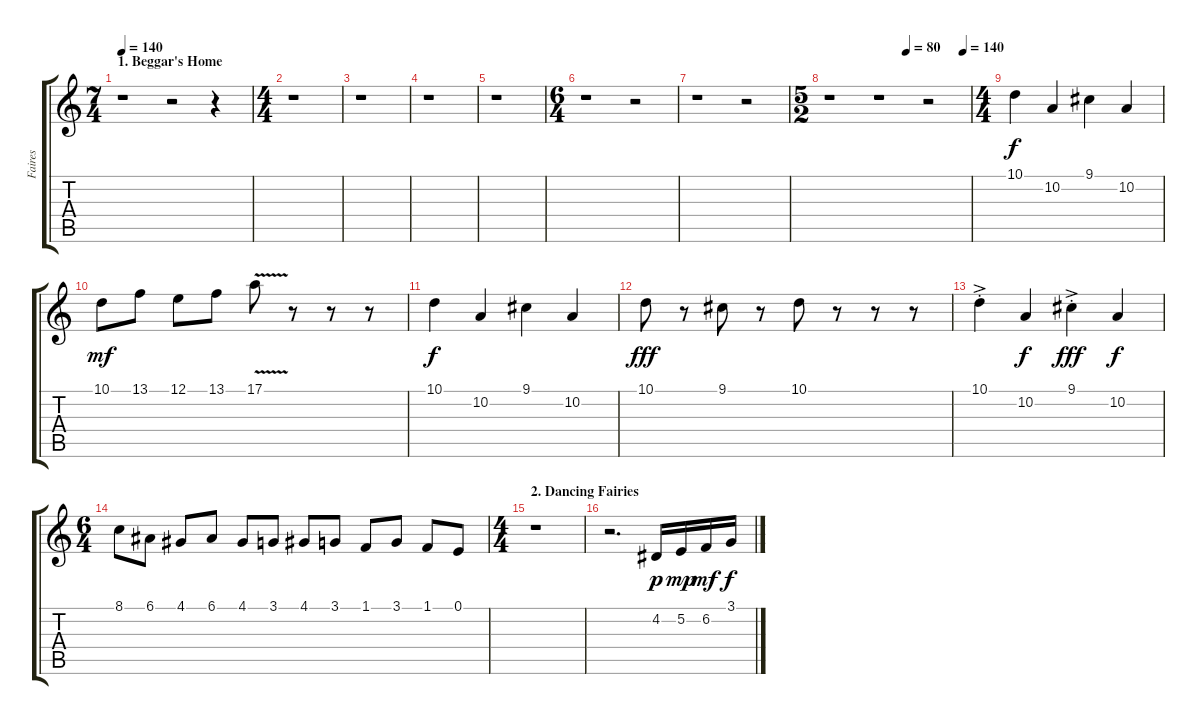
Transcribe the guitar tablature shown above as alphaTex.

\track ("Faires" "Faires") {instrument pizzicatostrings}
\staff {score tabs}
\tuning (E4 B3 G3 D3 A2 E2) {hide}
\ts (7 4)
\section ("" "1. Beggar's Home")
\tempo 140
\clef g2
\ks c
r.1{dy f instrument pizzicatostrings} r.2 r.4 |
\ts (4 4)
r.1 |
r.1 |
r.1 |
r.1 |
\ts (6 4)
r.1 r.2 |
r.1 r.2 |
\ts (5 2)
\tempo (80 0.55)
\tempo (140 0.95)
r.1 r.1 r.2 |
\ts (4 4)
10.1.4 10.2.4 9.1.4 10.2.4 |
10.1.8{dy mf} 13.1.8 12.1.8 13.1.8 17.1{v}.8 r.8 r.8 r.8 |
10.1.4{dy f} 10.2.4 9.1.4 10.2.4 |
10.1.8{dy fff} r.8 9.1.8 r.8 10.1.8 r.8 r.8 r.8 |
10.1{ac st}.4 10.2.4{dy f} 9.1{ac st}.4{dy fff} 10.2.4{dy f} |
\ts (6 4)
8.1.8 6.1.8 4.1.8 6.1.8 4.1.8 3.1.8 4.1.8 3.1.8 1.1.8 3.1.8 1.1.8 0.1.8 |
\ts (4 4)
\section ("" "2. Dancing Fairies")
r.1 |
r.2{d} 4.2.16{dy p instrument violin} 5.2.16{dy mp} 6.2.16{dy mf} 3.1.16{dy f}
